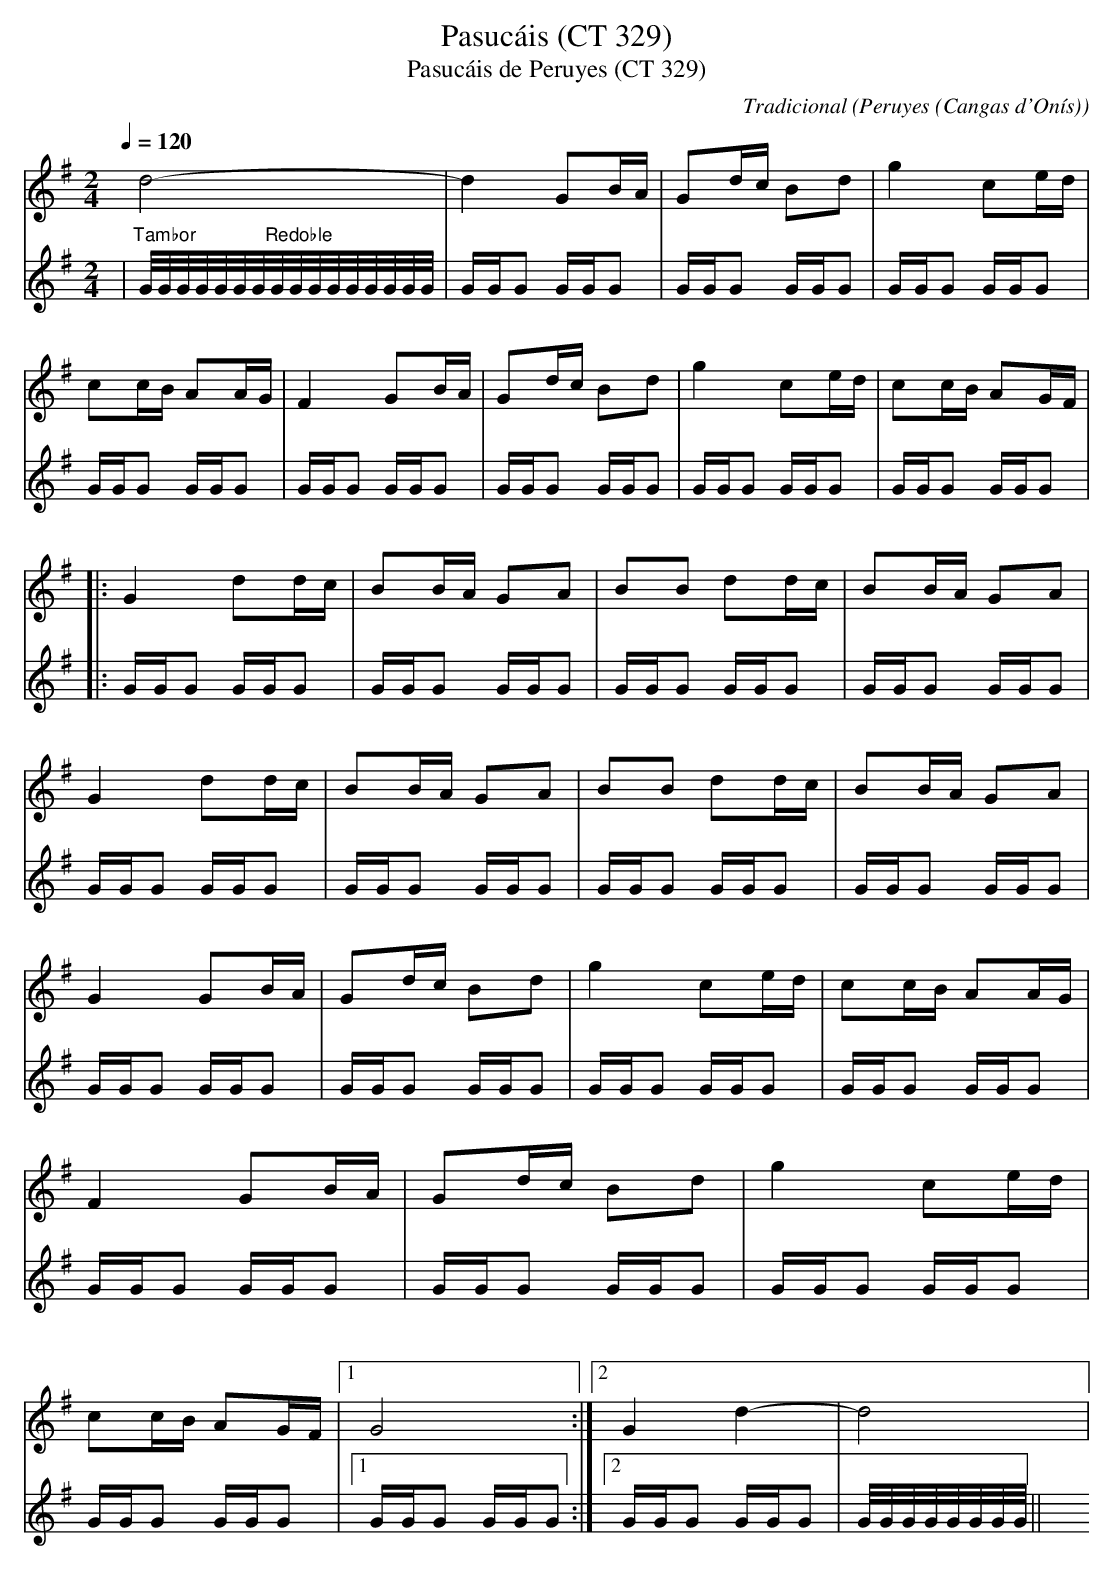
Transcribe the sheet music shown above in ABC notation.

X:1
T:Pasucáis (CT 329)
T:Pasucáis de Peruyes (CT 329)
C:Tradicional
O:Peruyes (Cangas d'Onís)
E:2 Voces
M:2/4
L:1/8
Q:1/4=120
K:G
V:1
d4-|
d2 GB/A/|Gd/c/ Bd|g2 ce/d/|cc/B/ AA/G/|
F2 GB/A/|Gd/c/ Bd|g2 ce/d/|cc/B/ AG/F/|
|:G2 dd/c/|BB/A/ GA|BB dd/c/|BB/A/ GA|
G2 dd/c/|BB/A/ GA|BB dd/c/|BB/A/ GA|
G2 GB/A/|Gd/c/ Bd|g2 ce/d/|cc/B/ AA/G/|
F2 GB/A/|Gd/c/ Bd|g2 ce/d/|cc/B/ AG/F/|
[1 G4:|[2 G2 d2-|d4|!
V:2
|"Tambor" G/4G/4G/4G/4G/4G/4G/4"Redoble"G/4G/4G/4G/4G/4G/4G/4G/4G/4|
G/2G/2G G/2G/2G|G/2G/2G G/2G/2G|G/2G/2G G/2G/2G|G/2G/2G G/2G/2G|
G/2G/2G G/2G/2G|G/2G/2G G/2G/2G|G/2G/2G G/2G/2G|G/2G/2G G/2G/2G|
|:G/2G/2G G/2G/2G|G/2G/2G G/2G/2G|G/2G/2G G/2G/2G|G/2G/2G G/2G/2G|
G/2G/2G G/2G/2G|G/2G/2G G/2G/2G|G/2G/2G G/2G/2G|G/2G/2G G/2G/2G|
G/2G/2G G/2G/2G|G/2G/2G G/2G/2G|G/2G/2G G/2G/2G|G/2G/2G G/2G/2G|
G/2G/2G G/2G/2G|G/2G/2G G/2G/2G|G/2G/2G G/2G/2G|G/2G/2G G/2G/2G|
[1 G/2G/2G G/2G/2G:|[2 G/2G/2G G/2G/2G|G/4G/4G/4G/4G/4G/4G/4G/4||
